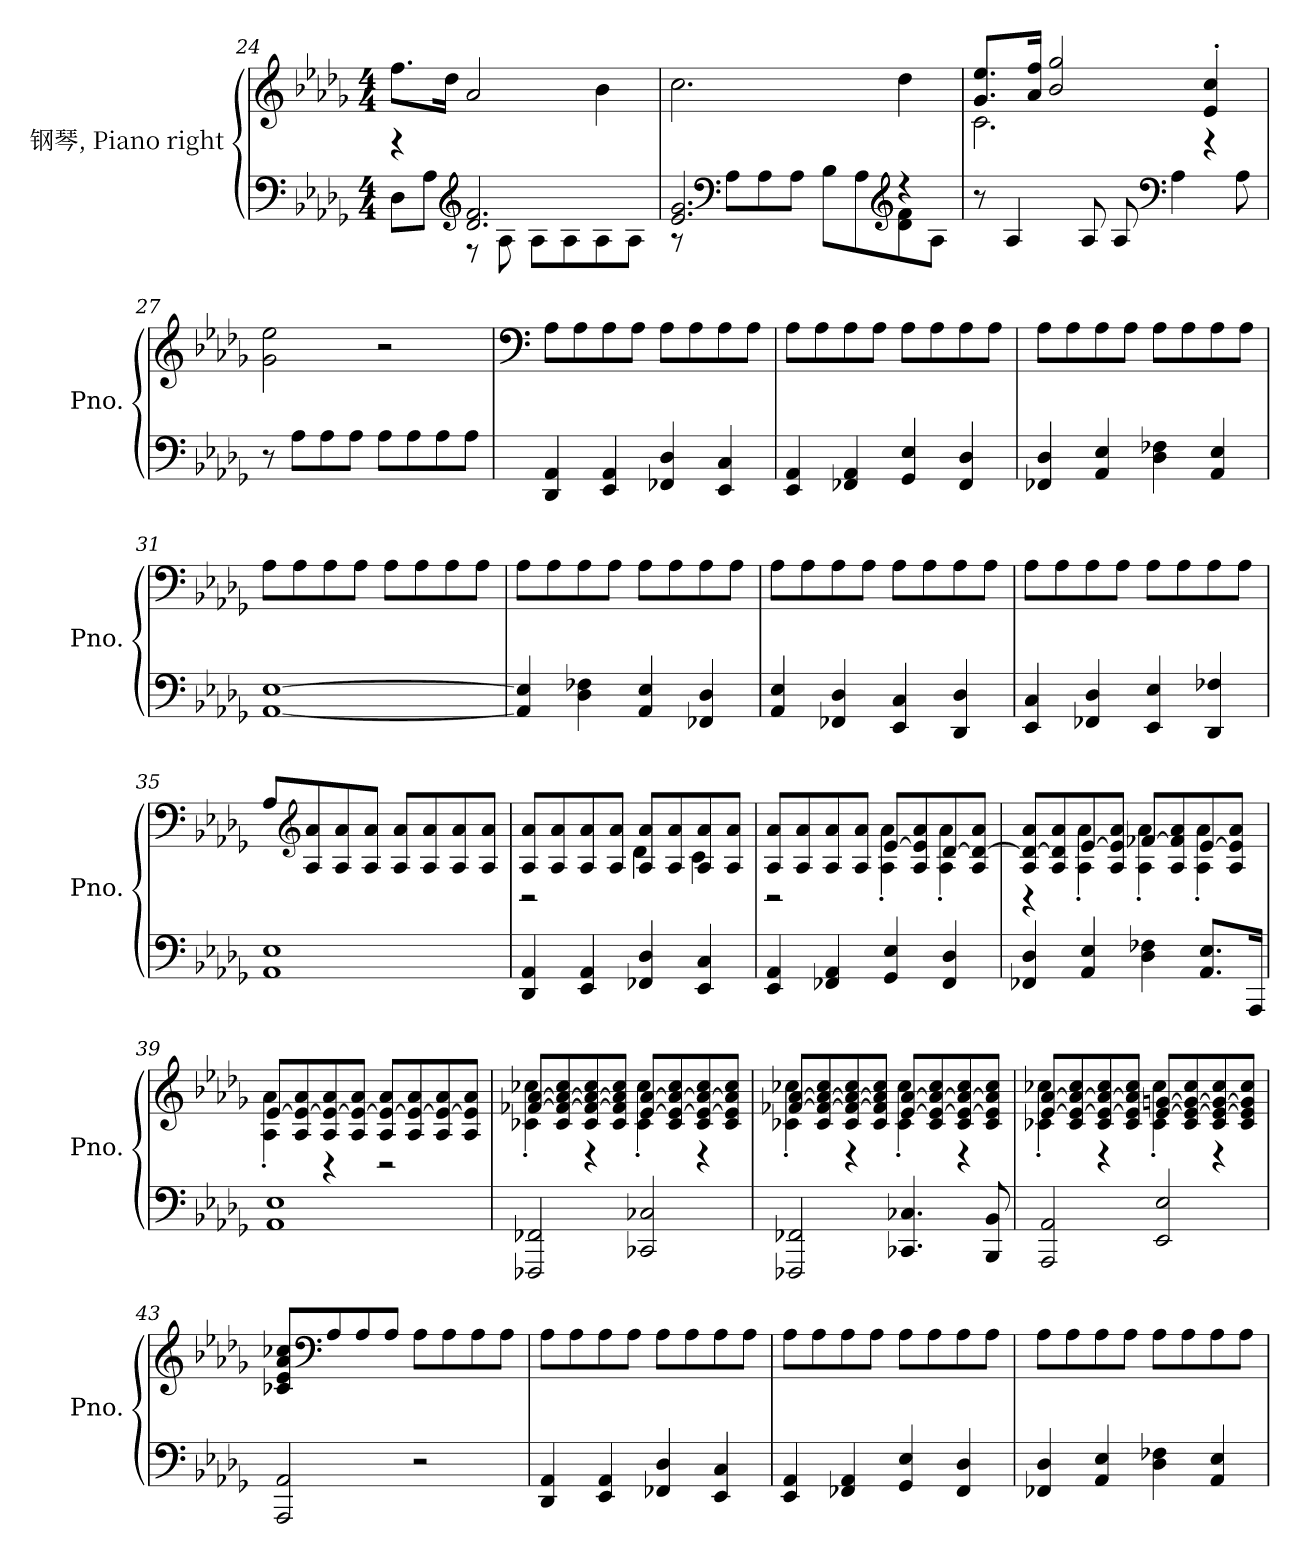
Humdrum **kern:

**kern	**kern
*part1	*part1
*staff2	*staff1
*I"钢琴, Piano right	*
*I'Pno.	*
*clefF4	*clefG2
*k[b-e-a-d-g-]	*k[b-e-a-d-g-]
*M4/4	*M4/4
*MM73	*MM73
=24	=24
*^	*
4r	8D-\L	8.ff\L
.	8A-\J	.
*	*	*MM72
.	.	16dd-\Jk
*clefG2	*	*
2.d-/ 2.f/	8r	2a-/
.	8A-\	.
.	8A-\L	.
.	8A-\	.
*	*	*MM78
.	8A-\	4b-\
.	8A-\J	.
=25	=25	=25
2.e-/ 2.g-/	8r	2.cc\
*clefF4	*	*
.	8A-\L	.
.	8A-\	.
.	8A-\J	.
.	8B-\L	.
.	8A-\	.
*clefG2	*	*
*	*	*MM74
4r	8d-\ 8f\	4dd-\
.	8A-\J	.
*v	*v	*
!!LO:LB:g=z
=26	=26
*	*MM75
*	*^
8r	8.g-/ 8.ee-/L	2.c\
4A-/	.	.
*	*MM73	*
.	16a-/ 16ff/Jk	.
.	2b-/ 2gg-/	.
8A-/	.	.
8A-/	.	.
*clefF4	*	*
4A-\	.	.
*	*MM74	*
.	4e-/' 4cc/'	4r
8A-\	.	.
*	*v	*v
=27	=27
*	*MM75
8r	2g-\ 2ee-\
8A-\L	.
8A-\	.
8A-\J	.
*	*MM82
8A-\L	2r
8A-\	.
8A-\	.
8A-\J	.
=28	=28
*	*clefF4
*	*MM81
4DD-/ 4AA-/	8A-\L
.	8A-\
*	*MM84
4EE-/ 4AA-/	8A-\
*	*MM83
.	8A-\J
4FF-X/ 4D-/	8A-\L
.	8A-\
*	*MM81
4EE-/ 4C/	8A-\
.	8A-\J
=29	=29
4EE-/ 4AA-/	8A-\L
.	8A-\
*	*MM84
4FF-X/ 4AA-/	8A-\
.	8A-\J
*	*MM83
4GG-/ 4E-/	8A-\L
.	8A-\
*	*MM81
4FF-/ 4D-/	8A-\
.	8A-\J
!!LO:LB:g=z
=30	=30
*	*MM83
4FF-X/ 4D-/	8A-\L
.	8A-\
*	*MM85
4AA-/ 4E-/	8A-\
.	8A-\J
*	*MM83
4D-\ 4F-X\	8A-\L
.	8A-\
*	*MM80
4AA-/ 4E-/	8A-\
.	8A-\J
=31	=31
[1AA- [1E-	8A-\L
*	*MM82
.	8A-\
*	*MM83
.	8A-\
.	8A-\J
*	*MM84
.	8A-\L
.	8A-\
.	8A-\
.	8A-\J
=32	=32
*	*MM83
4AA-/] 4E-/]	8A-\L
.	8A-\
*	*MM84
4D-\ 4F-X\	8A-\
*	*MM85
.	8A-\J
*	*MM86
4AA-/ 4E-/	8A-\L
*	*MM86
.	8A-\
*	*MM83
4FF-X/ 4D-/	8A-\
.	8A-\J
=33	=33
*	*MM84
4AA-/ 4E-/	8A-\L
.	8A-\
*	*MM82
4FF-X/ 4D-/	8A-\
.	8A-\J
4EE-/ 4C/	8A-\L
*	*MM84
.	8A-\
4DD-/ 4D-/	8A-\
.	8A-\J
=34	=34
*	*MM82
4EE-/ 4C/	8A-\L
*	*MM83
.	8A-\
*	*MM83
4FF-X/ 4D-/	8A-\
.	8A-\J
*	*MM84
4EE-/ 4E-/	8A-\L
.	8A-\
*	*MM82
4DD-/ 4F-X/	8A-\
.	8A-\J
!!LO:LB:g=z
=35	=35
*	*MM86
1AA- 1E-	8A-/L
*	*clefG2
*	*MM84
.	8A-/ 8a-/
*	*MM85
.	8A-/ 8a-/
.	8A-/ 8a-/J
*	*MM87
.	8A-/ 8a-/L
.	8A-/ 8a-/
*	*MM83
.	8A-/ 8a-/
.	8A-/ 8a-/J
=36	=36
*	*MM86
*	*^
4DD-/ 4AA-/	8A-/ 8a-/L	2r
*	*MM85	*
.	8A-/ 8a-/	.
4EE-/ 4AA-/	8A-/ 8a-/	.
*	*MM84	*
.	8A-/ 8a-/J	.
4FF-X/ 4D-/	8A-/ 8a-/L	4d-\
*	*MM86	*
.	8A-/ 8a-/	.
*	*MM84	*
4EE-/ 4C/	8A-/ 8a-/	4c\
.	8A-/ 8a-/J	.
=37	=37	=37
*	*MM88	*
4EE-/ 4AA-/	8A-/ 8a-/L	2r
*	*MM85	*
.	8A-/ 8a-/	.
*	*MM87	*
4FF-X/ 4AA-/	8A-/ 8a-/	.
*	*MM84	*
.	8A-/ 8a-/J	.
*	*MM87	*
4GG-/ 4E-/	[8e-/L	4A-\' 4a-\'
*	*MM85	*
.	8A-/ 8e-/] 8a-/	.
4FF-/ 4D-/	[8d-/	4A-\' 4a-\'
*	*MM82	*
.	8A-/ 8d-/_ 8a-/J	.
!!LO:LB:g=z	!!
=38	=38	=38
*	*MM87	*
4FF-X/ 4D-/	8A-/ 8d-/_ 8a-/L	4r
*	*MM85	*
.	8A-/ 8d-/] 8a-/	.
4AA-/ 4E-/	[8e-/	4A-\' 4a-\'
*	*MM83	*
.	8A-/ 8e-/] 8a-/J	.
*	*MM84	*
4D-\ 4F-X\	[8f-X/L	4A-\' 4a-\'
*	*MM84	*
.	8A-/ 8f-/] 8a-/	.
*	*MM85	*
8.AA-/ 8.E-/L	[8e-/	4A-\' 4a-\'
*	*MM80	*
.	8A-/ 8e-/] 8a-/J	.
16AAA-/Jk	.	.
=39	=39	=39
*	*MM85	*
1AA- 1E-	[8e-/L	4A-\' 4a-\'
.	8A-/ 8e-/_ 8a-/	.
*	*MM86	*
.	8A-/ 8e-/_ 8a-/	4r
*	*MM87	*
.	8A-/ 8e-/_ 8a-/J	.
*	*MM83	*
.	8A-/ 8e-/_ 8a-/L	2r
.	8A-/ 8e-/_ 8a-/	.
.	8A-/ 8e-/_ 8a-/	.
.	8A-/ 8e-/] 8a-/J	.
=40	=40	=40
*	*MM83	*
2FFF-X/ 2FF-X/	[8f-X/ [8a-/L	4c-X\' 4cc-X\'
*	*MM86	*
.	8c-/ 8f-/_ 8a-/_ 8cc-/	.
.	8c-/ 8f-/_ 8a-/_ 8cc-/	4r
*	*MM83	*
.	8c-/ 8f-/] 8a-/] 8cc-/J	.
*	*MM85	*
2CC-X/ 2C-X/	[8e-/ [8a-/L	4c-\' 4cc-\'
*	*MM86	*
.	8c-/ 8e-/_ 8a-/_ 8cc-/	.
.	8c-/ 8e-/_ 8a-/_ 8cc-/	4r
*	*MM81	*
.	8c-/ 8e-/] 8a-/] 8cc-/J	.
!!LO:PB:g=z	!!
=41	=41	=41
*	*MM85	*
2FFF-X/ 2FF-X/	[8f-X/ [8a-/L	4c-X\' 4cc-X\'
*	*MM87	*
.	8c-/ 8f-/_ 8a-/_ 8cc-/	.
.	8c-/ 8f-/_ 8a-/_ 8cc-/	4r
*	*MM82	*
.	8c-/ 8f-/] 8a-/] 8cc-/J	.
*	*MM85	*
4.CC-X/ 4.C-X/	[8e-/ [8a-/L	4c-\' 4cc-\'
.	8c-/ 8e-/_ 8a-/_ 8cc-/	.
*	*MM82	*
.	8c-/ 8e-/_ 8a-/_ 8cc-/	4r
*	*MM79	*
8BBB-/ 8BB-/	8c-/ 8e-/] 8a-/] 8cc-/J	.
=42	=42	=42
*	*MM86	*
2AAA-/ 2AA-/	[8e-/ [8a-/L	4c-X\' 4cc-X\'
*	*MM85	*
.	8c-/ 8e-/_ 8a-/_ 8cc-/	.
.	8c-/ 8e-/_ 8a-/_ 8cc-/	4r
*	*MM86	*
.	8c-/ 8e-/] 8a-/] 8cc-/J	.
2EE-/ 2E-/	[8e-/ [8gn/L	4c-\' 4cc-\'
.	8c-/ 8e-/_ 8g/_ 8cc-/	.
.	8c-/ 8e-/_ 8g/_ 8cc-/	4r
*	*MM82	*
.	8c-/ 8e-/] 8g/] 8cc-/J	.
*	*v	*v
=43	=43
*	*MM85
2AAA-/ 2AA-/	8c-X/ 8e-/ 8a-/ 8cc-X/L
*	*clefF4
*	*MM84
.	8A-/
*	*MM83
.	8A-/
.	8A-/J
*	*MM84
2r	8A-\L
.	8A-\
.	8A-\
.	8A-\J
!!LO:LB:g=z
=44	=44
*	*MM81
4DD-/ 4AA-/	8A-\L
.	8A-\
*	*MM84
4EE-/ 4AA-/	8A-\
*	*MM83
.	8A-\J
4FF-X/ 4D-/	8A-\L
.	8A-\
*	*MM81
4EE-/ 4C/	8A-\
.	8A-\J
=45	=45
4EE-/ 4AA-/	8A-\L
.	8A-\
*	*MM84
4FF-X/ 4AA-/	8A-\
.	8A-\J
*	*MM83
4GG-/ 4E-/	8A-\L
.	8A-\
*	*MM81
4FF-/ 4D-/	8A-\
.	8A-\J
=46	=46
*	*MM83
4FF-X/ 4D-/	8A-\L
.	8A-\
*	*MM85
4AA-/ 4E-/	8A-\
.	8A-\J
*	*MM83
4D-\ 4F-X\	8A-\L
.	8A-\
*	*MM80
4AA-/ 4E-/	8A-\
.	8A-\J
=	=
*-	*-
